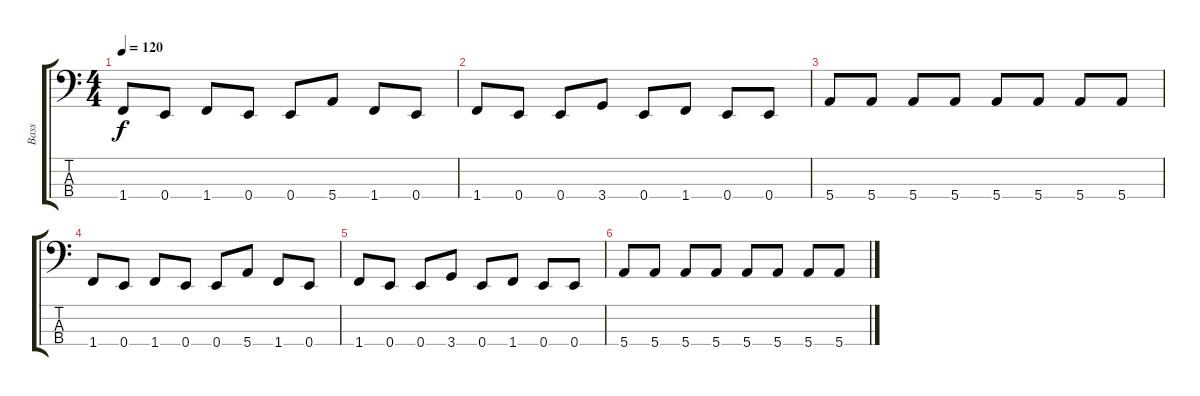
\track ("Bass" "Bass") {instrument electricbasspick}
\staff {score tabs}
\tuning (G2 D2 A1 E1) {hide}
\ts (4 4)
\tempo 120
\clef f4
\ks c
1.4.8{dy f} 0.4.8 1.4.8 0.4.8 0.4.8 5.4.8 1.4.8 0.4.8 |
1.4.8 0.4.8 0.4.8 3.4.8 0.4.8 1.4.8 0.4.8 0.4.8 |
5.4.8 5.4.8 5.4.8 5.4.8 5.4.8 5.4.8 5.4.8 5.4.8 |
1.4.8 0.4.8 1.4.8 0.4.8 0.4.8 5.4.8 1.4.8 0.4.8 |
1.4.8 0.4.8 0.4.8 3.4.8 0.4.8 1.4.8 0.4.8 0.4.8 |
5.4.8 5.4.8 5.4.8 5.4.8 5.4.8 5.4.8 5.4.8 5.4.8
